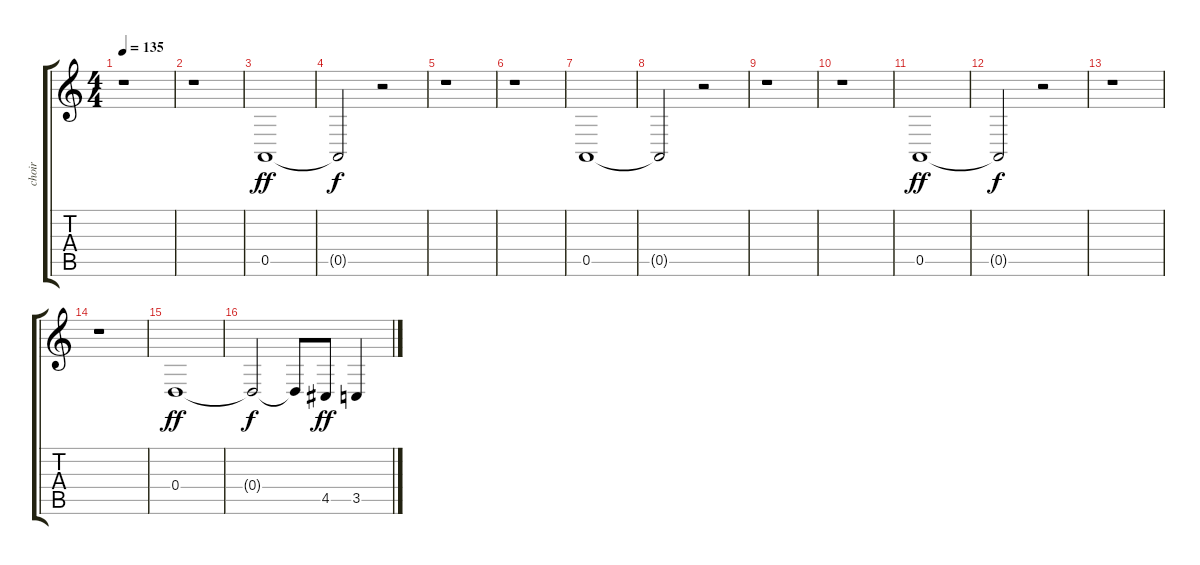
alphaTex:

\track ("choir" "choir") {instrument choiraahs}
\staff {score tabs}
\tuning (E4 B3 G3 D3 A2 E2) {hide}
\ts (4 4)
\tempo 135
\clef g2
\ks c
r.1{dy f} |
r.1 |
0.5.1{dy ff} |
0.5{t}.2{dy f} r.2 |
r.1 |
r.1 |
0.5.1 |
0.5{t}.2 r.2 |
r.1 |
r.1 |
0.5.1{dy ff} |
0.5{t}.2{dy f} r.2 |
r.1 |
r.1 |
0.4.1{dy ff} |
0.4{t}.2{dy f} 0.4{t}.8 4.5.8{dy ff} 3.5.4
